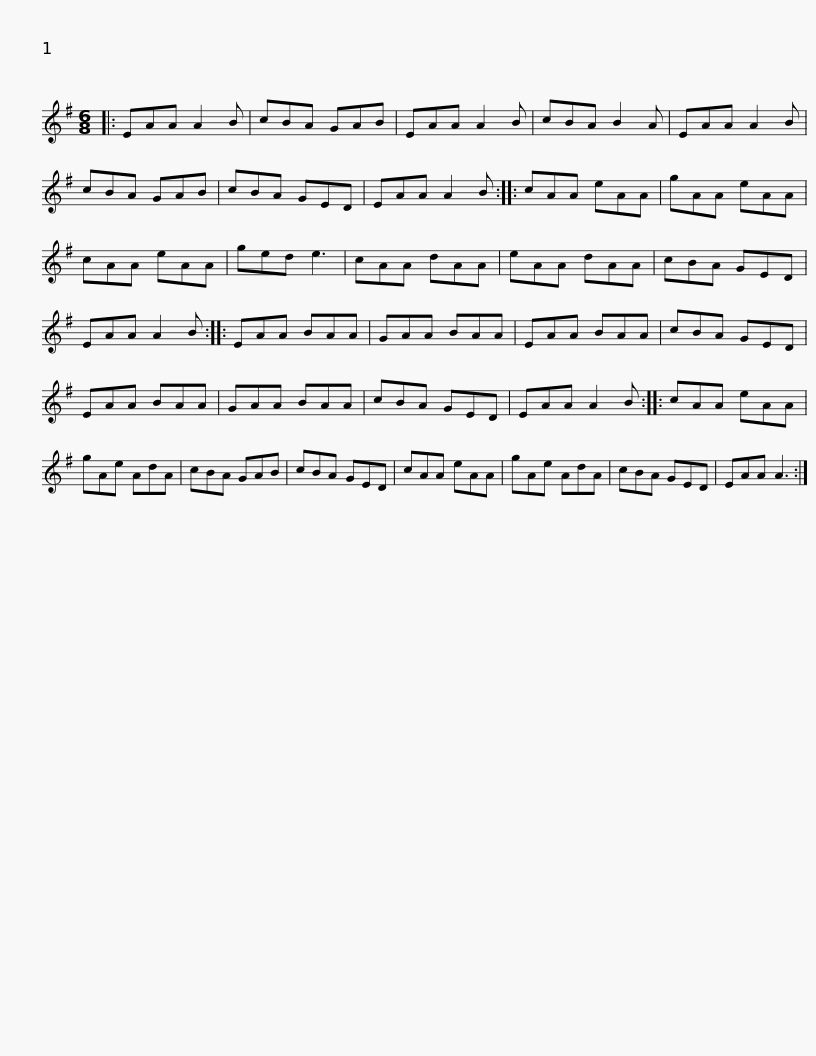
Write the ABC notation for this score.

X:1
L:1/8
M:6/8
I:linebreak $
K:G
V:1 treble
V:1
|: EAA A2 B | cBA GAB | EAA A2 B | cBA B2 A | EAA A2 B | %5
 cBA GAB | cBA GED |$ EAA A2 B :: cAA eAA | gAA eAA | %10
 cAA eAA | ged e3 | cAA dAA | eAA dAA |$ cBA GED | %15
 EAA A2 B :: EAA BAA | GAA BAA | EAA BAA | cBA GED | %20
 EAA BAA |$ GAA BAA | cBA GED | EAA A2 B :: cAA eAA | %25
 gAe AdA | cBA GAB | cBA GED |$ cAA eAA | gAe AdA | %30
 cBA GED | EAA A3 :| %32
